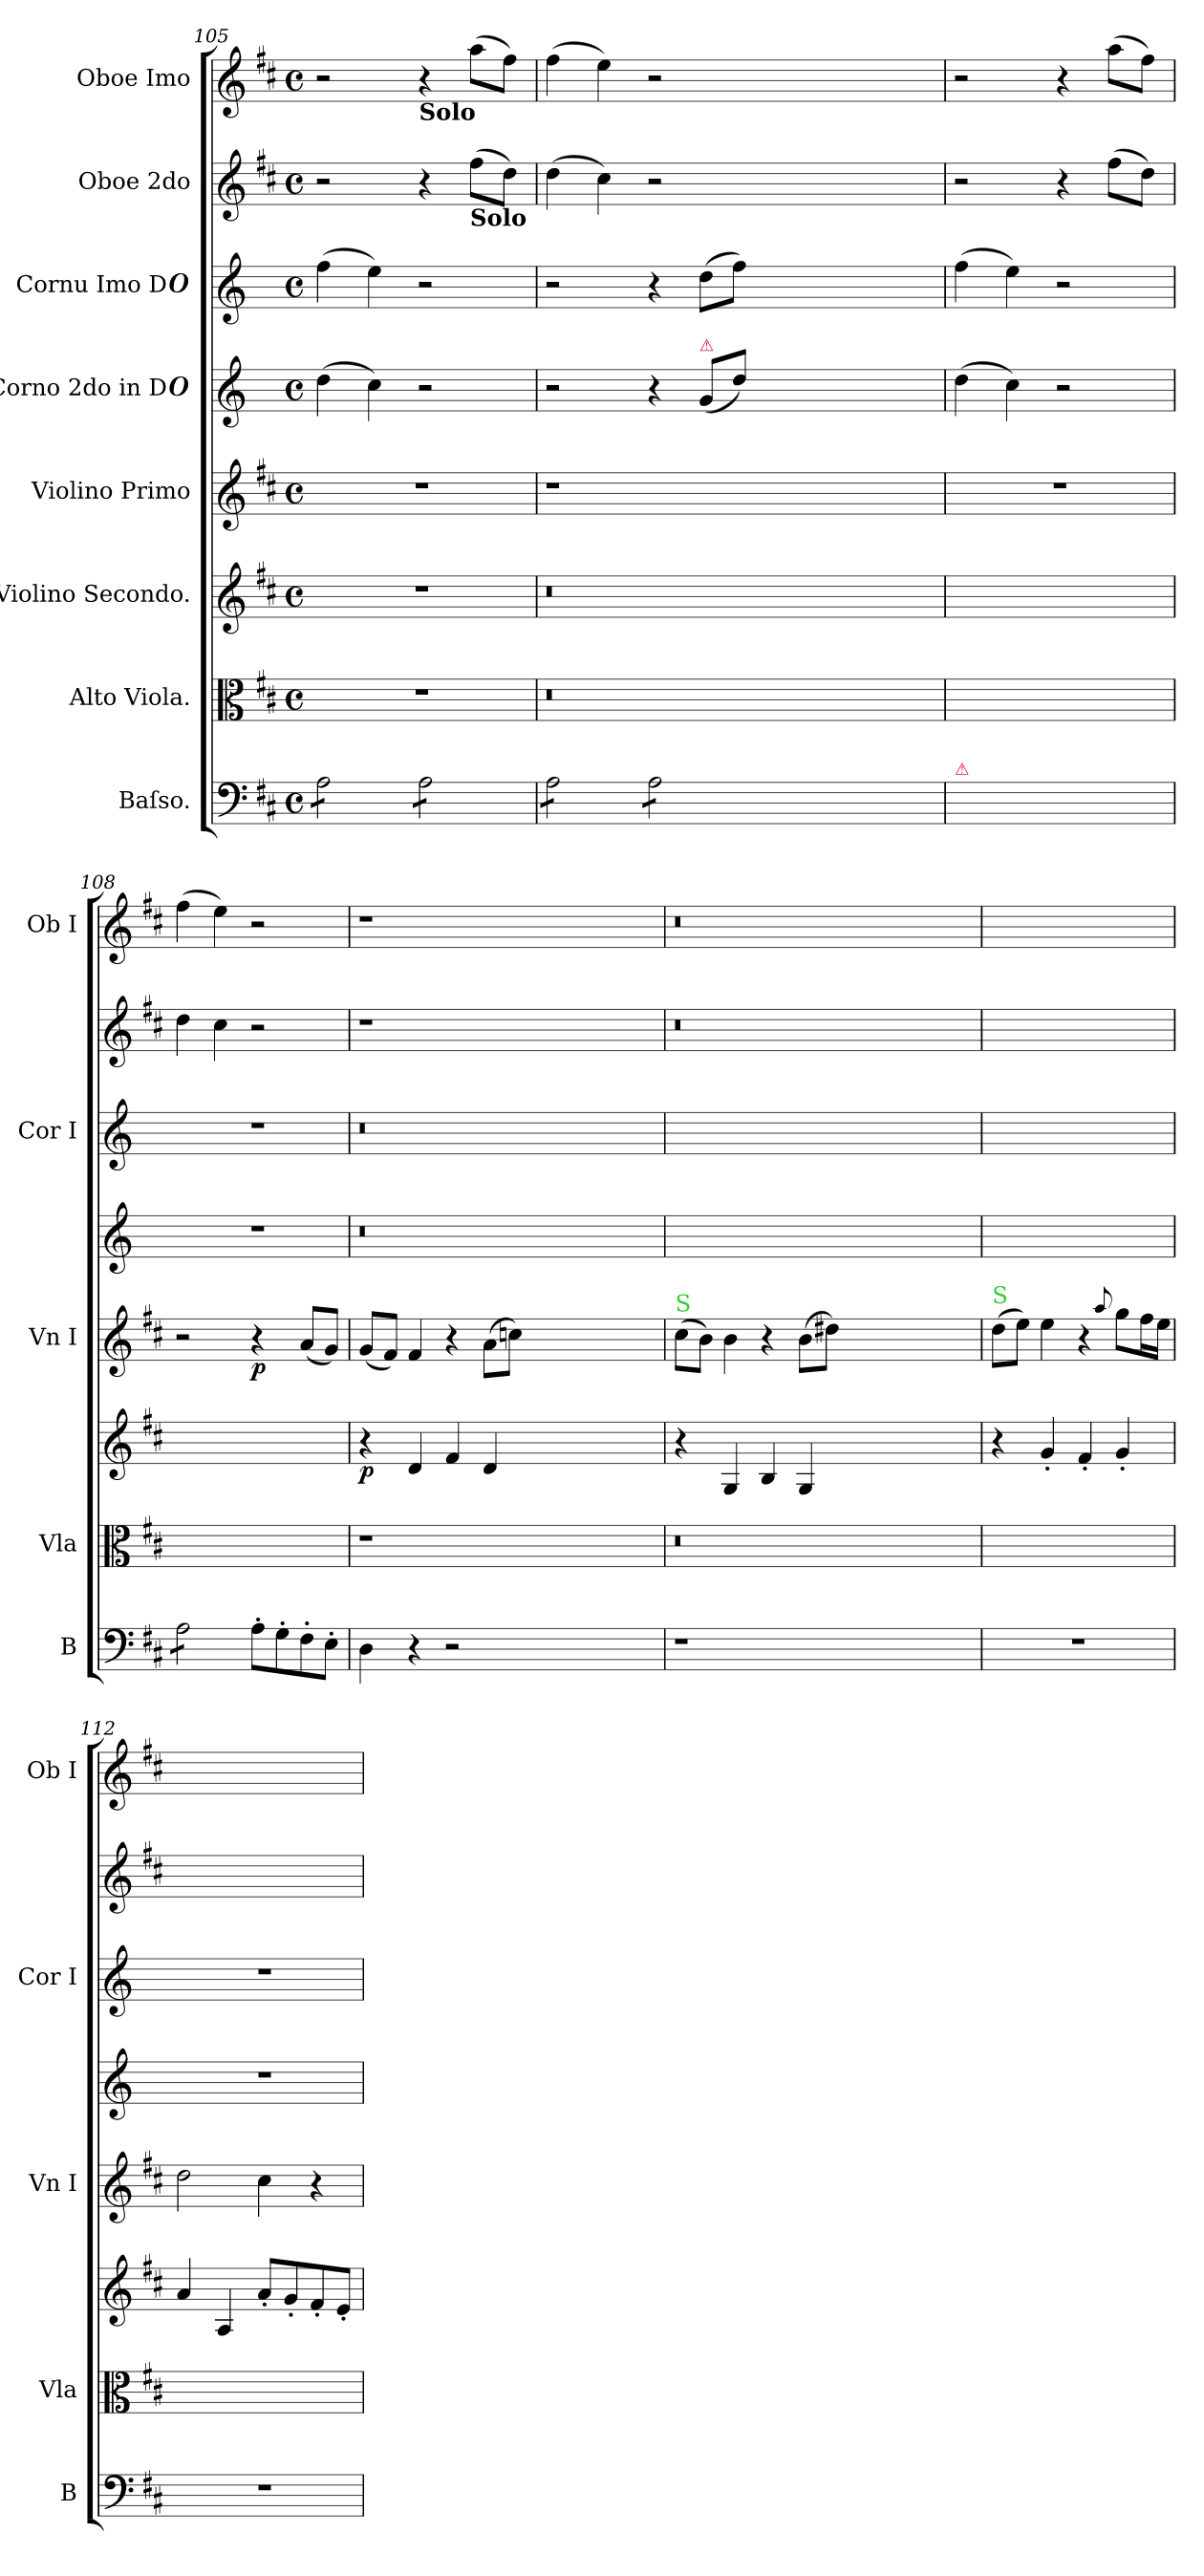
**kern	**kern	**kern	**dynam	**kern	**dynam	**kern	**kern	**kern	**kern
*part8	*part7	*part6	*part6	*part5	*part5	*part4	*part3	*part2	*part1
*staff8	*staff7	*staff6	*staff6	*staff5	*staff5	*staff4	*staff3	*staff2	*staff1
*I"Baſso.	*I"Alto Viola.	*I"Violino Secondo.	*	*I"Violino Primo	*	*I"Corno 2do in D#	*I"Cornu Imo D#	*I"Oboe 2do	*I"Oboe Imo
*I'B	*I'Vla	*	*	*I'Vn I	*	*	*I'Cor I	*	*I'Ob I
*clefF4	*clefC3	*clefG2	*	*clefG2	*	*clefG2	*clefG2	*clefG2	*clefG2
*	*	*	*	*	*	*ITrd-1c-2	*ITrd-1c-2	*	*
*k[f#c#]	*k[f#c#]	*k[f#c#]	*	*k[f#c#]	*	*k[f#c#]	*k[f#c#]	*k[f#c#]	*k[f#c#]
*D:	*D:	*D:	*	*D:	*	*	*	*D:	*D:
*M4/4	*M4/4	*M4/4	*	*M4/4	*	*M4/4	*M4/4	*M4/4	*M4/4
*met(c)	*met(c)	*met(c)	*	*met(c)	*	*met(c)	*met(c)	*met(c)	*met(c)
=105	=105	=105	=105	=105	=105	=105	=105	=105	=105
*tremolo	*	*	*	*	*	*	*	*	*
8A\L	1r	1r	.	1r	.	(4ee\	(4gg\	2r	2r
8A\	.	.	.	.	.	.	.	.	.
8A\	.	.	.	.	.	4dd\)	4ff#\)	.	.
8A\J	.	.	.	.	.	.	.	.	.
!	!	!	!	!	!	!	!	!	!LO:TX:b:B:t=Solo
8A\L	.	.	.	.	.	2r	2r	4r	4r
8A\	.	.	.	.	.	.	.	.	.
!	!	!	!	!	!	!	!	!LO:TX:b:B:t=Solo	!
8A\	.	.	.	.	.	.	.	(8ff#\L	(8aa\L
8A\J	.	.	.	.	.	.	.	8dd\J)	8ff#\J)
=106	=106	=106	=106	=106	=106	=106	=106	=106	=106
8A\L	0.r	0.r	.	1r	.	2r	2r	(4dd\	(4ff#\
8A\	.	.	.	.	.	.	.	.	.
8A\	.	.	.	.	.	.	.	4cc#\)	4ee\)
8A\J	.	.	.	.	.	.	.	.	.
8A\L	.	.	.	.	.	4r	4r	2r	2r
8A\	.	.	.	.	.	.	.	.	.
!	!	!	!	!	!	!LO:TX:a:color=crimson:t=⚠	!	!	!
8A\	.	.	.	.	.	(>8a/L	(8ee\L	.	.
8A\J	.	.	.	.	.	8ee\J)	8gg\J)	.	.
0ryy	.	.	.	0ryy	.	0ryy	0ryy	0ryy	0ryy
=107	=107	=107	=107	=107	=107	=107	=107	=107	=107
!LO:TX:a:color=crimson:t=⚠	!	!	!	!	!	!	!	!	!
1ryy	1ryy	1ryy	.	1r	.	(4ee\	(4gg\	2r	2r
.	.	.	.	.	.	4dd\)	4ff#\)	.	.
.	.	.	.	.	.	2r	2r	4r	4r
.	.	.	.	.	.	.	.	(8ff#\L	(8aa\L
.	.	.	.	.	.	.	.	8dd\J)	8ff#\J)
=108	=108	=108	=108	=108	=108	=108	=108	=108	=108
8A\L	1ryy	1ryy	.	2r	.	1r	1r	4dd\	(4ff#\
8A\	.	.	.	.	.	.	.	.	.
8A\	.	.	.	.	.	.	.	4cc#\	4ee\)
8A\J	.	.	.	.	.	.	.	.	.
*Xtremolo	*	*	*	*	*	*	*	*	*
8A'\L	.	.	.	4r	p	.	.	2r	2r
8G'\	.	.	.	.	.	.	.	.	.
8F#'\	.	.	.	(8a/L	.	.	.	.	.
8E'\J	.	.	.	8g/J)	.	.	.	.	.
=109	=109	=109	=109	=109	=109	=109	=109	=109	=109
4D\	1r	4r	p	(8g/L	.	0.r	0.r	1r	1r
.	.	.	.	8f#/J)	.	.	.	.	.
4r	.	4d/	.	4f#/	.	.	.	.	.
2r	.	4f#/	.	4r	.	.	.	.	.
.	.	4d/	.	(8a\L	.	.	.	.	.
.	.	.	.	8ccn\J)	.	.	.	.	.
0ryy	0ryy	0ryy	.	0ryy	.	.	.	0ryy	0ryy
=110	=110	=110	=110	=110	=110	=110	=110	=110	=110
!	!	!	!	!LO:TX:a:color=limegreen:t=S	!	!	!	!	!
1r	0.r	4r	.	(8cc#\L	.	0.ryy	0.ryy	0.r	0.r
.	.	.	.	8b\J)	.	.	.	.	.
.	.	4G/	.	4b\	.	.	.	.	.
.	.	4B/	.	4r	.	.	.	.	.
.	.	4G/	.	(8b\L	.	.	.	.	.
.	.	.	.	8dd#X\J)	.	.	.	.	.
0ryy	.	0ryy	.	0ryy	.	.	.	.	.
=111	=111	=111	=111	=111	=111	=111	=111	=111	=111
!	!	!	!	!LO:TX:a:color=limegreen:t=S	!	!	!	!	!
1r	1ryy	4r	.	(8dd\L	.	1ryy	1ryy	1ryy	1ryy
.	.	.	.	8ee\J)	.	.	.	.	.
.	.	4g'/	.	4ee\	.	.	.	.	.
.	.	4f#'/	.	4r	.	.	.	.	.
.	.	.	.	8qqaa/	.	.	.	.	.
.	.	4g'/	.	8gg\L	.	.	.	.	.
.	.	.	.	16ff#\L	.	.	.	.	.
.	.	.	.	16ee\JJ	.	.	.	.	.
=112	=112	=112	=112	=112	=112	=112	=112	=112	=112
1r	1ryy	4a/	.	2dd\	.	1r	1r	1ryy	1ryy
.	.	4A/	.	.	.	.	.	.	.
.	.	8a'/L	.	4cc#\	.	.	.	.	.
.	.	8g'/	.	.	.	.	.	.	.
.	.	8f#'/	.	4r	.	.	.	.	.
.	.	8e'/J	.	.	.	.	.	.	.
=	=	=	=	=	=	=	=	=	=
*-	*-	*-	*-	*-	*-	*-	*-	*-	*-
